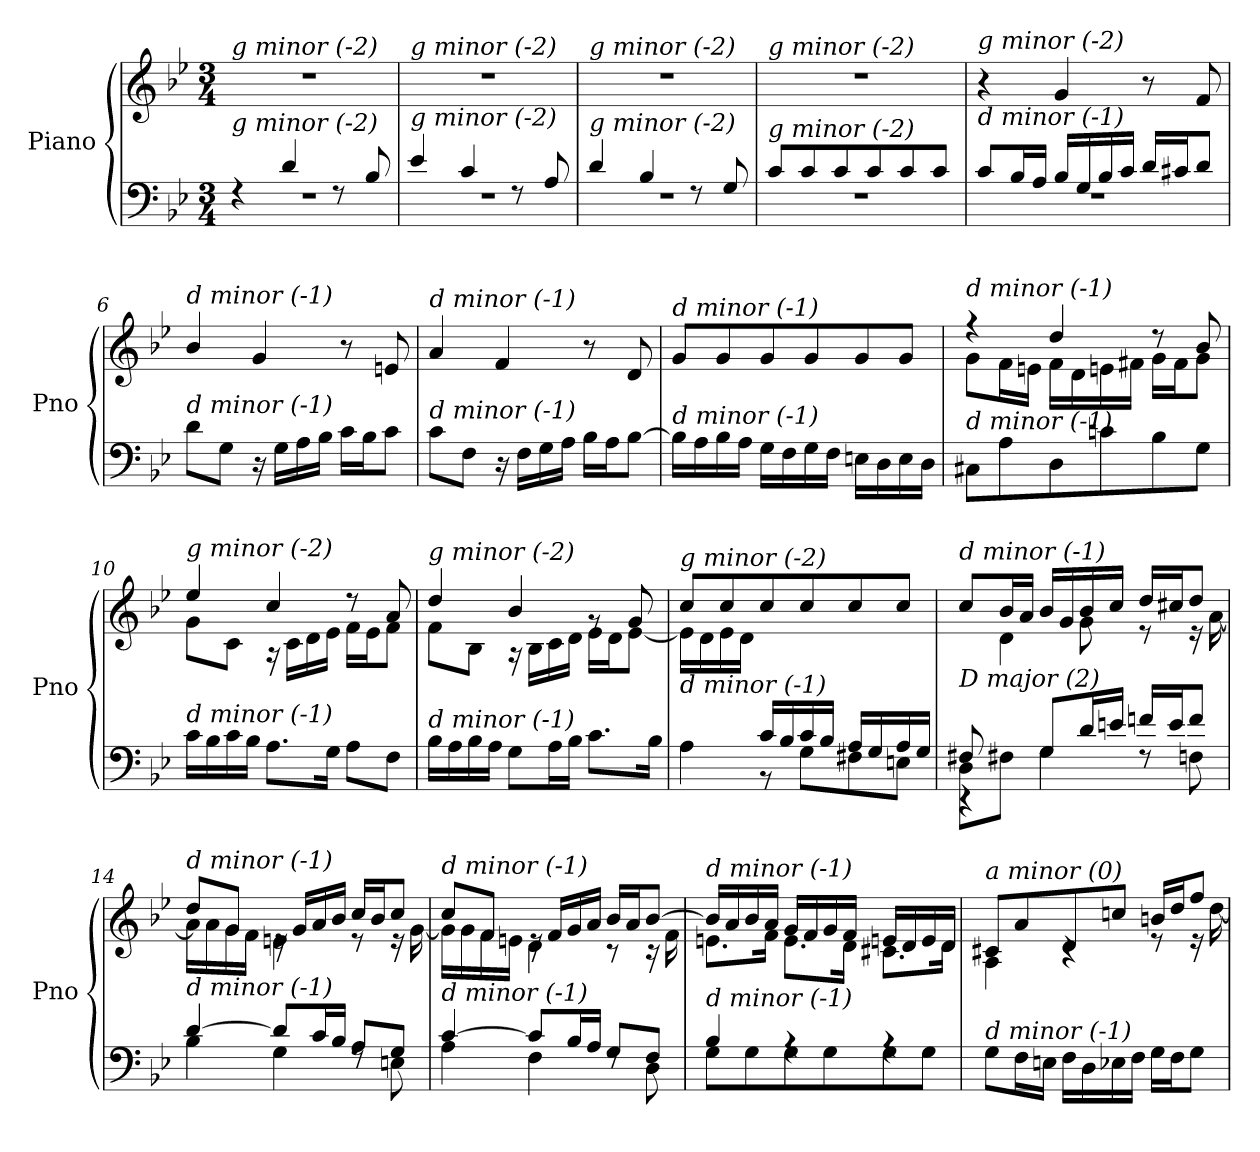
**kern	**kern
*part1	*part1
*staff2	*staff1
*I"Piano	*
*I'Pno	*
*clefF4	*clefG2
*k[b-e-]	*k[b-e-]
*M3/4	*M3/4
=1	=1
*^	*
!	!	!LO:TX:i:t=g minor (-2)
!LO:TX:i:t=g minor (-2)	!	!
4rF	2.rF	2.r
4d/	.	.
8rF	.	.
8B-/	.	.
=2	=2	=2
!	!	!LO:TX:i:t=g minor (-2)
!LO:TX:i:t=g minor (-2)	!	!
4e-/	2.rF	2.r
4c/	.	.
8rF	.	.
8A/	.	.
=3	=3	=3
!	!	!LO:TX:i:t=g minor (-2)
!LO:TX:i:t=g minor (-2)	!	!
4d/	2.rF	2.r
4B-/	.	.
8rF	.	.
8G/	.	.
=4	=4	=4
!	!	!LO:TX:i:t=g minor (-2)
!LO:TX:i:t=g minor (-2)	!	!
8c/L	2.rF	2.r
8c/	.	.
8c/	.	.
8c/	.	.
8c/	.	.
8c/J	.	.
=5	=5	=5
!	!	!LO:TX:i:t=g minor (-2)
!LO:TX:i:t=d minor (-1)	!	!
8c/L	2.rF	4r
16B-/L	.	.
16A/JJ	.	.
16B-/LL	.	4g/
16G/	.	.
16B-/	.	.
16c/JJ	.	.
16d/LL	.	8r
16c#X/J	.	.
8d/J	.	8f/
*v	*v	*
=6	=6
!	!LO:TX:i:t=d minor (-1)
!LO:TX:i:t=d minor (-1)	!
8d\L	4b-/
8G\J	.
16r	4g/
16G\LL	.
16A\	.
16B-\JJ	.
16c\LL	8r
16B-\J	.
8c\J	8en/
!!LO:LB:g=z
=7	=7
!	!LO:TX:i:t=d minor (-1)
!LO:TX:i:t=d minor (-1)	!
8c\L	4a/
8F\J	.
16r	4f/
16F\LL	.
16G\	.
16A\JJ	.
16B-\LL	8r
16A\J	.
[8B-\J	8d/
=8	=8
!	!LO:TX:i:t=d minor (-1)
!LO:TX:i:t=d minor (-1)	!
16B-\LL]	8g/L
16A\	.
16B-\	8g/
16A\JJ	.
16G\LL	8g/
16F\	.
16G\	8g/
16F\JJ	.
16En\LL	8g/
16D\	.
16E\	8g/J
16D\JJ	.
=9	=9
*	*^
!	!LO:TX:i:t=d minor (-1)	!
!LO:TX:i:t=d minor (-1)	!	!
8C#X\L	4r	8g\L
8A\	.	16f\L
.	.	16en\JJ
8D\	4dd/	16f\LL
.	.	16d\
8cn\	.	16en\
.	.	16f#X\JJ
8B-\	8r	16g\LL
.	.	16f#\J
8G\J	8b-/	8g\J
=10	=10	=10
!	!LO:TX:i:t=g minor (-2)	!
!LO:TX:i:t=d minor (-1)	!	!
16c\LL	4ee-/	8g\L
16B-\	.	.
16c\	.	8c\J
16B-\JJ	.	.
8.A\L	4cc/	16r
.	.	16c\LL
.	.	16d\
16G\Jk	.	16e-\JJ
8A\L	8r	16f\LL
.	.	16e-\J
8F\J	8a/	8f\J
!!LO:LB:g=z	!!
=11	=11	=11
!	!LO:TX:i:t=g minor (-2)	!
!LO:TX:i:t=d minor (-1)	!	!
16B-\LL	4dd/	8f\L
16A\	.	.
16B-\	.	8B-\J
16A\JJ	.	.
8G\L	4b-/	16r
.	.	16B-\LL
16A\L	.	16c\
16B-\JJ	.	16d\JJ
8.c\L	8rg	16e-\LL
.	.	16d\J
.	8g/	[8e-\J
16B-\Jk	.	.
=12	=12	=12
*^	*	*
!	!	!LO:TX:i:t=g minor (-2)	!
!LO:TX:i:t=d minor (-1)	!	!	!
4ryy	4A\	8cc/L	16e-\LL]
.	.	.	16d\
.	.	8cc/	16e-\
.	.	.	16d\JJ
16c/LL	8rBB	8cc/	2ryy
16B-/	.	.	.
16c/	8G\L	8cc/	.
16B-/JJ	.	.	.
16A/LL	8F#X\	8cc/	.
16G/	.	.	.
16A/	8En\J	8cc/J	.
16G/JJ	.	.	.
=13	=13	=13	=13
*	*^	*	*
!	!	!	!LO:TX:i:t=d minor (-1)	!
!LO:TX:i:t=D major (2)	!	!	!	!
8F#X/	8D\L	4rEE	8cc/L	8ryy
2ryy	8F#X\J	.	16b-/L	4d\
.	.	.	16a/JJ	.
.	8G/L	4G\	16b-/LL	.
.	.	.	16g/	.
.	16d/L	.	16b-/	8g\
.	16en/JJ	.	16cc/JJ	.
.	16fn/LL	8rF	16dd/LL	8r
.	16e/J	.	16cc#X/J	.
8ryy	8f/J	8Fn\	8dd/J	16r
.	.	.	.	[16a\
*	*v	*v	*	*
!!LO:LB:g=z	!!
=14	=14	=14	=14
!	!	!LO:TX:i:t=d minor (-1)	!
!LO:TX:i:t=d minor (-1)	!	!	!
[4d/	4B-\	8dd/L	16a\LL]
.	.	.	16a\
.	.	8g/J	16g\
.	.	.	16f\JJ
8d/L]	4G\	16re	4en\
.	.	16g/LL	.
16c/L	.	16a/	.
16B-/JJ	.	16b-/JJ	.
8A/L	8rF	16cc/LL	8r
.	.	16b-/J	.
8G/J	8En\	8cc/J	16r
.	.	.	[16g\
=15	=15	=15	=15
!	!	!LO:TX:i:t=d minor (-1)	!
!LO:TX:i:t=d minor (-1)	!	!	!
[4c/	4A\	8cc/L	16g\LL]
.	.	.	16g\
.	.	8f/J	16f\
.	.	.	16en\JJ
8c/L]	4F\	16re	4d\
.	.	16f/LL	.
16B-/L	.	16g/	.
16A/JJ	.	16a/JJ	.
8G/L	8rF	16b-/LL	8r
.	.	16a/J	.
8F/J	8D\	[8b-/J	16r
.	.	.	16f\
=16	=16	=16	=16
!	!	!LO:TX:i:t=d minor (-1)	!
!LO:TX:i:t=d minor (-1)	!	!	!
4B-/	8G\L	16b-/LL]	8.en\L
.	.	16a/	.
.	8G\	16b-/	.
.	.	16a/JJ	16f\Jk
4rA	8G\	16g/LL	8.e\L
.	.	16f/	.
.	8G\	16g/	.
.	.	16f/JJ	16d\Jk
4rA	8G\	16en/LL	8.c#X\L
.	.	16d/	.
.	8G\J	16e/	.
.	.	16d/JJ	16d\Jk
*v	*v	*	*
=17	=17	=17
!	!LO:TX:i:t=a minor (0)	!
!LO:TX:i:t=d minor (-1)	!	!
8G\L	8c#X/L	4A\
16F\L	8a/	.
16En\JJ	.	.
16F\LL	8d/	4rc
16D\	.	.
16E-X\	8ccn/J	.
16F\JJ	.	.
16G\LL	16bn/LL	8r
16F\J	16dd/J	.
8G\J	8ff/J	16r
.	.	[16dd\
*	*v	*v
=	=
*-	*-
